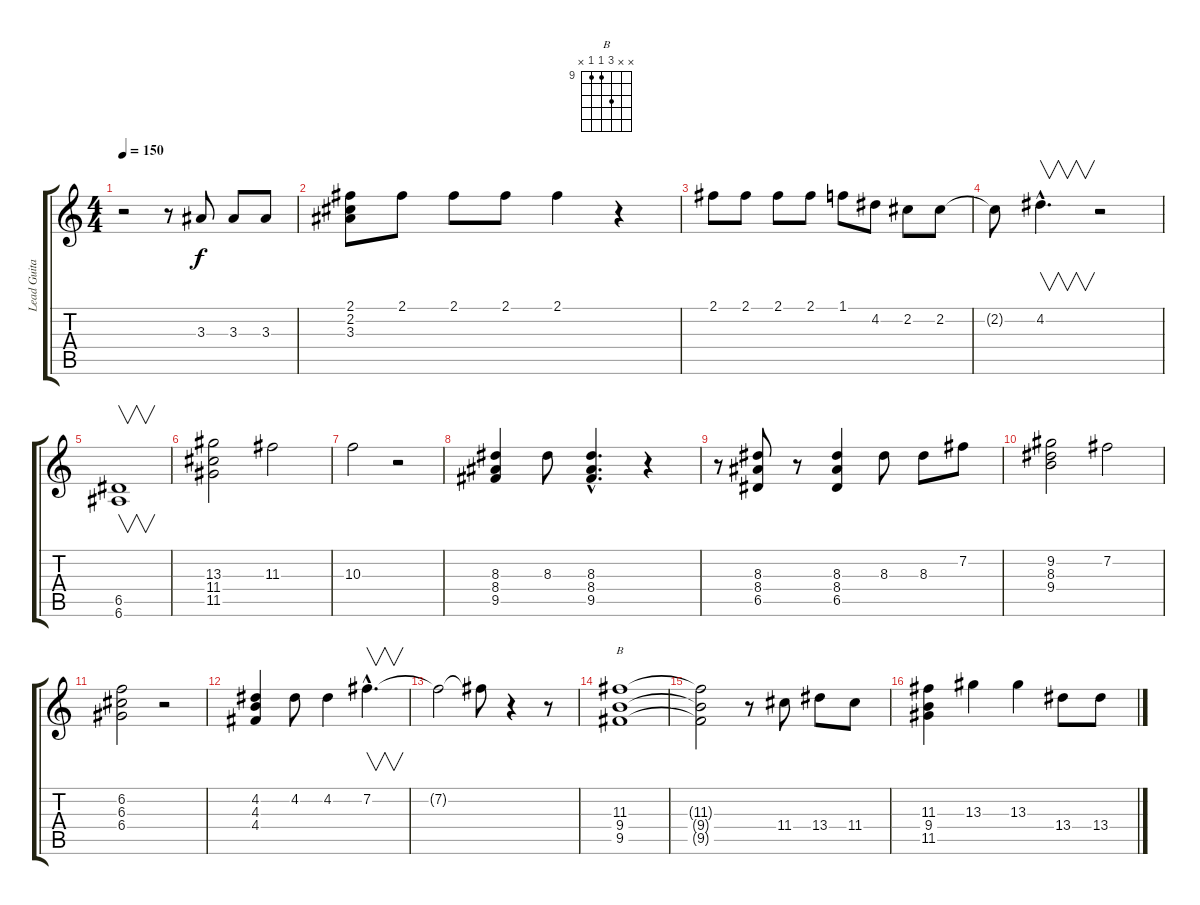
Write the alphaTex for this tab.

\track ("Lead Guitar" "Lead Guita") {instrument overdrivenguitar}
\staff {score tabs}
\tuning (E4 B3 G3 D3 A2 E2) {hide}
\chord ("B" x x 11 9 9 x) {firstfret 9}
\ts (4 4)
\tempo 150
\clef g2
\ks c
r.2{dy f} r.8 3.3.8 3.3.8 3.3.8 |
(2.1 2.2 3.3).8 2.1.8 2.1.8 2.1.8 2.1.4 r.4 |
2.1.8 2.1.8 2.1.8 2.1.8 1.1.8 4.2.8 2.2.8 2.2.8 |
2.2{t}.8 4.2{hac}.4{v d} r.2 |
(6.5 6.6).1{v} |
(13.3 11.4 11.5).2 11.3.2 |
10.3.2 r.2 |
(8.3 8.4 9.5).4 8.3.8 (8.3{hac} 8.4{hac} 9.5{hac}).4{d} r.4 |
r.8 (8.3 8.4 6.5).8 r.8 (8.3 8.4 6.5).4 8.3.8 8.3.8 7.2.8 |
(9.2 8.3 9.4).2 7.2.2 |
(6.2 6.3 6.4).2 r.2 |
(4.2 4.3 4.4).4 4.2.8 4.2.4 7.2{hac}.4{v d} |
7.2{t}.2 7.2{t}.8 r.4 r.8 |
(11.3 9.4 9.5).1{ch "B"} |
(11.3{t} 9.4{t} 9.5{t}).2 r.8 11.4.8 13.4.8 11.4.8 |
(11.3 9.4 11.5).4 13.3.4 13.3.4 13.4.8 13.4.8
